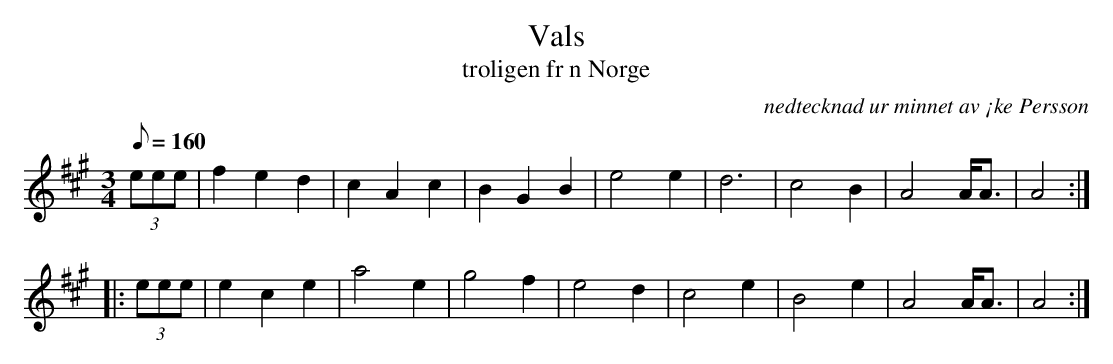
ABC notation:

X:1
T:Vals
T:troligen fr n Norge
C:nedtecknad ur minnet av ¡ke Persson
M:3/4
L:1/8
K:A
Q:160
(3eee | f2 e2 d2 | c2 A2 c2 | B2 G2 B2 | e4 e2 | d6 | c4 B2 | A4 A<A | A4 :|
|: (3eee | e2 c2 e2 | a4 e2 | g4 f2 | e4 d2 | c4 e2 | B4 e2 | A4 A<A | A4 :|
